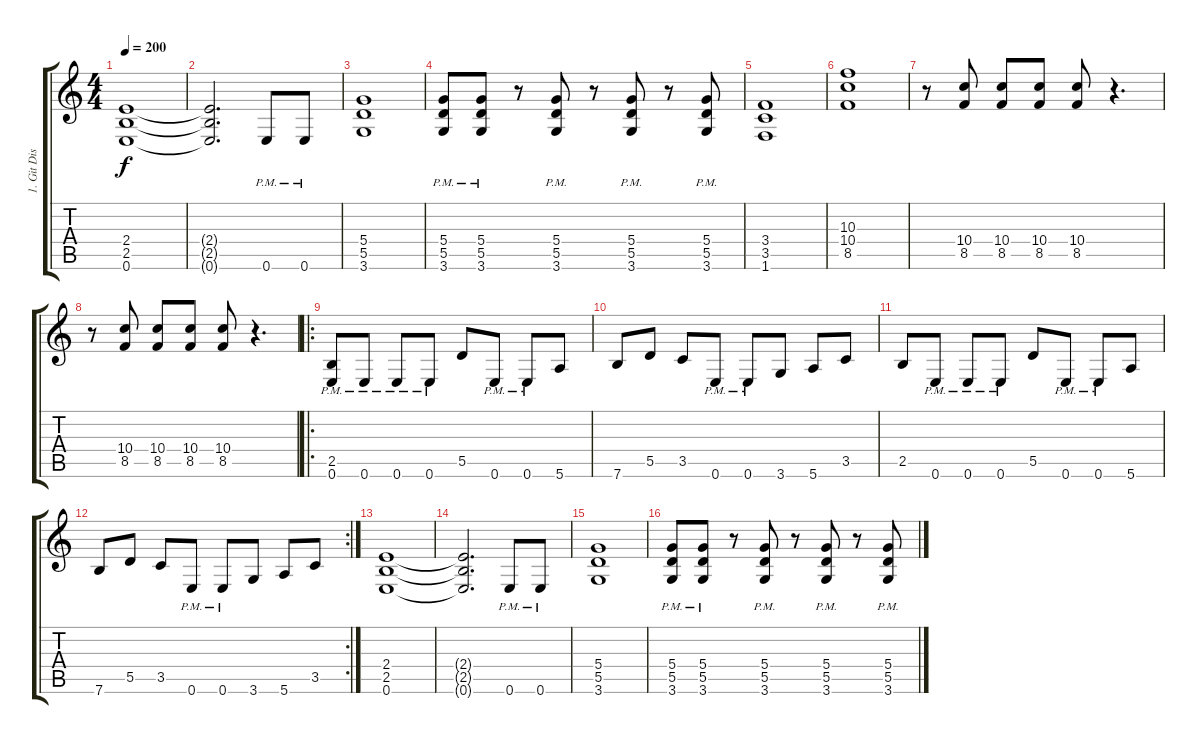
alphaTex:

\track ("1. Git Dist" "1. Git Dis") {instrument distortionguitar}
\staff {score tabs}
\tuning (E4 B3 G3 D3 A2 E2) {hide}
\ts (4 4)
\tempo 200
\clef g2
\ks c
(2.4 2.5 0.6).1{dy f} |
(2.4{t} 2.5{t} 0.6{t}).2{d} 0.6{pm}.8 0.6{pm}.8 |
(5.4 5.5 3.6).1 |
(5.4{pm} 5.5{pm} 3.6{pm}).8 (5.4{pm} 5.5{pm} 3.6{pm}).8 r.8 (5.4{pm} 5.5{pm} 3.6{pm}).8 r.8 (5.4{pm} 5.5{pm} 3.6{pm}).8 r.8 (5.4{pm} 5.5{pm} 3.6{pm}).8 |
(3.4 3.5 1.6).1 |
(10.3 10.4 8.5).1 |
r.8 (10.4 8.5).8 (10.4 8.5).8 (10.4 8.5).8 (10.4 8.5).8 r.4{d} |
r.8 (10.4 8.5).8 (10.4 8.5).8 (10.4 8.5).8 (10.4 8.5).8 r.4{d} |
\ro
(2.5{pm} 0.6{pm}).8 0.6{pm}.8 0.6{pm}.8 0.6{pm}.8 5.5.8 0.6{pm}.8 0.6{pm}.8 5.6.8 |
7.6.8 5.5.8 3.5.8 0.6{pm}.8 0.6{pm}.8 3.6.8 5.6.8 3.5.8 |
2.5.8 0.6{pm}.8 0.6{pm}.8 0.6{pm}.8 5.5.8 0.6{pm}.8 0.6{pm}.8 5.6.8 |
\rc 2
7.6.8 5.5.8 3.5.8 0.6{pm}.8 0.6{pm}.8 3.6.8 5.6.8 3.5.8 |
(2.4 2.5 0.6).1 |
(2.4{t} 2.5{t} 0.6{t}).2{d} 0.6{pm}.8 0.6{pm}.8 |
(5.4 5.5 3.6).1 |
(5.4{pm} 5.5{pm} 3.6{pm}).8 (5.4{pm} 5.5{pm} 3.6{pm}).8 r.8 (5.4{pm} 5.5{pm} 3.6{pm}).8 r.8 (5.4{pm} 5.5{pm} 3.6{pm}).8 r.8 (5.4{pm} 5.5{pm} 3.6{pm}).8
